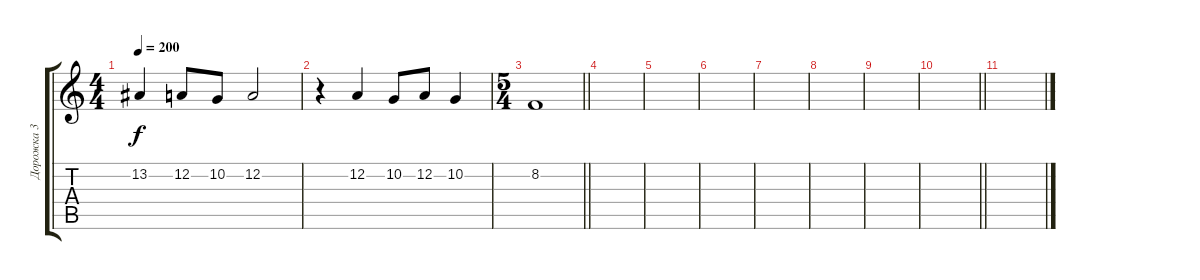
\track ("Дорожка 3" "Дорожка 3") {instrument accordion}
\staff {score tabs}
\tuning (D4 A3 F3 C3 G2 D2) {hide}
\ts (4 4)
\tempo 200
\clef g2
\ks c
13.2.4{dy f} 12.2.8 10.2.8 12.2.2 |
r.4 12.2.4 10.2.8 12.2.8 10.2.4 |
\ts (5 4)
\barLineRight lightlight
8.2.1 |
|
|
|
|
|
|
\barLineRight lightlight
|
\section ("" "")
